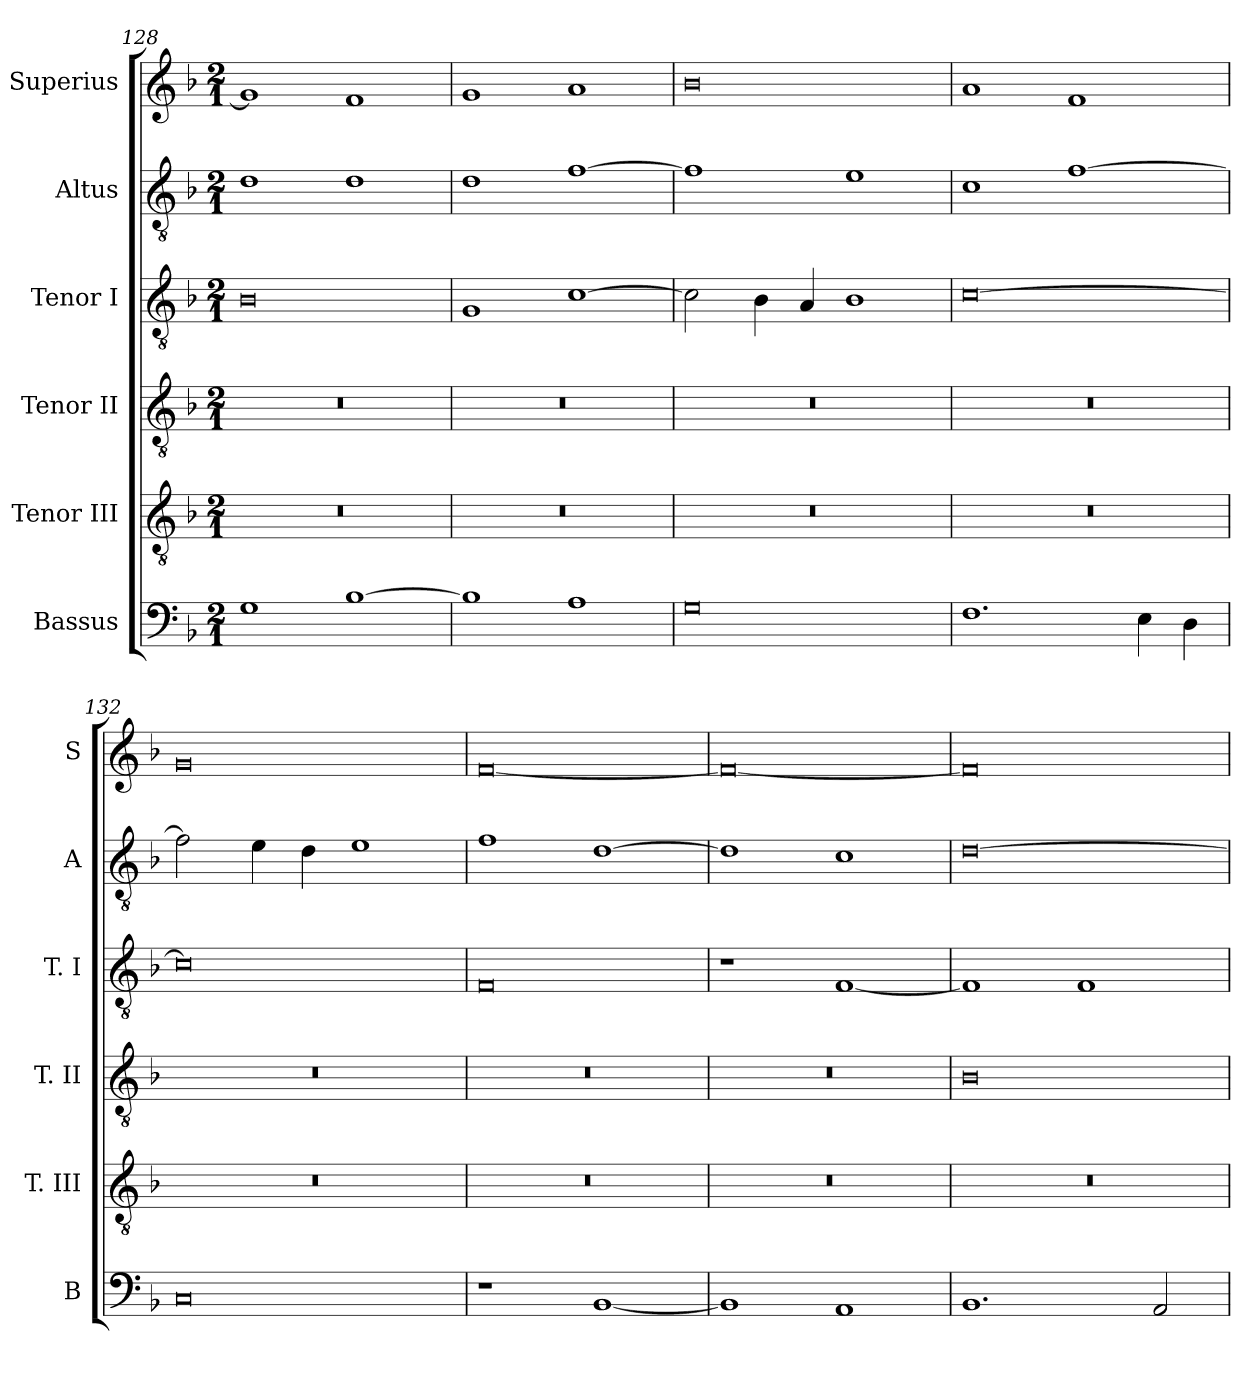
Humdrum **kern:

**kern	**kern	**kern	**kern	**kern	**kern
*part6	*part5	*part4	*part3	*part2	*part1
*staff6	*staff5	*staff4	*staff3	*staff2	*staff1
*I"Bassus	*I"Tenor III	*I"Tenor II	*I"Tenor I	*I"Altus	*I"Superius
*I'B	*I'T. III	*I'T. II	*I'T. I	*I'A	*I'S
*clefF4	*clefGv2	*clefGv2	*clefGv2	*clefGv2	*clefG2
*k[b-]	*k[b-]	*k[b-]	*k[b-]	*k[b-]	*k[b-]
*F:	*F:	*F:	*F:	*F:	*F:
*M2/1	*M2/1	*M2/1	*M2/1	*M2/1	*M2/1
=128	=128	=128	=128	=128	=128
1G	0r	0r	0B-	1d	1g]
[1B-	.	.	.	1d	1f
=129	=129	=129	=129	=129	=129
1B-]	0r	0r	1G	1d	1g
1A	.	.	[1c	[1f	1a
=130	=130	=130	=130	=130	=130
0G	0r	0r	2c]	1f]	0b-
.	.	.	4B-	.	.
.	.	.	4A	.	.
.	.	.	1B-	1e	.
=131	=131	=131	=131	=131	=131
1.F	0r	0r	[0c	1c	1a
.	.	.	.	[1f	1f
4E	.	.	.	.	.
4D	.	.	.	.	.
=132	=132	=132	=132	=132	=132
0C	0r	0r	0c]	2f]	0g
.	.	.	.	4e	.
.	.	.	.	4d	.
.	.	.	.	1e	.
=133	=133	=133	=133	=133	=133
1r	0r	0r	0F	1f	[0f
[1BB-	.	.	.	[1d	.
=134	=134	=134	=134	=134	=134
1BB-]	0r	0r	1r	1d]	0f_
1AA	.	.	[1F	1c	.
=135	=135	=135	=135	=135	=135
1.BB-	0r	0B-	1F]	[0d	0f]
.	.	.	1F	.	.
2AA	.	.	.	.	.
=	=	=	=	=	=
*-	*-	*-	*-	*-	*-
